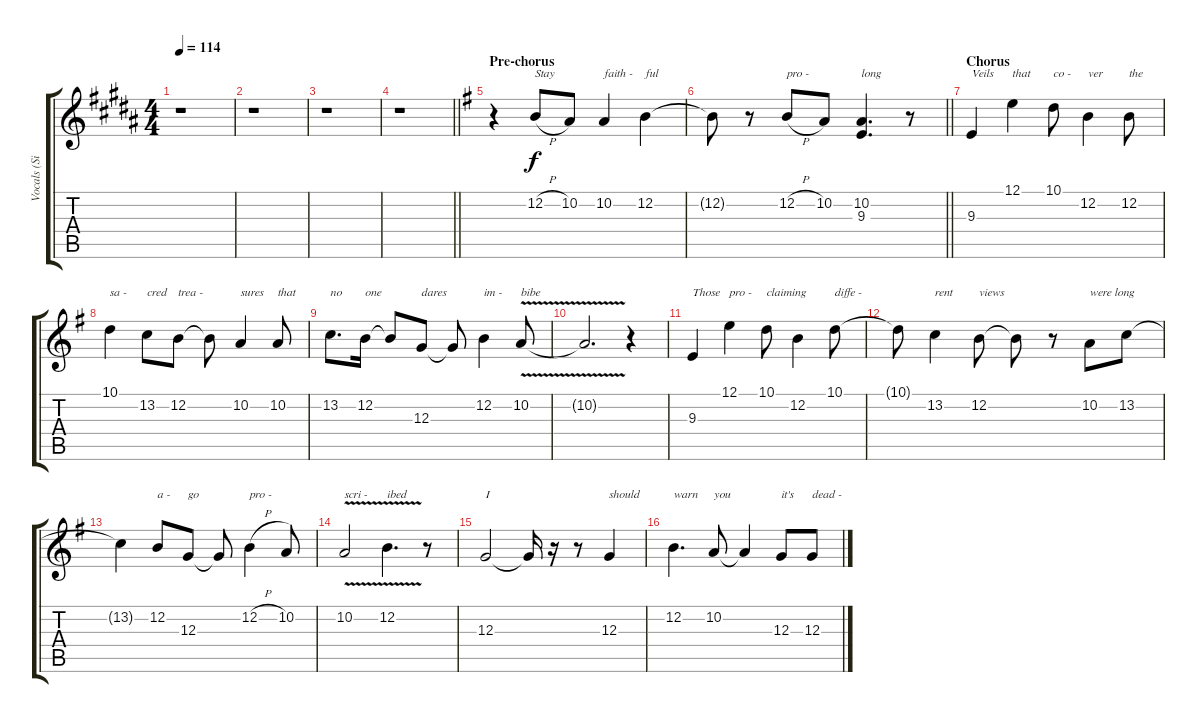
\track ("Vocals (Simone)" "Vocals (Si") {instrument flute}
\staff {score tabs}
\tuning (E4 B3 G3 D3 A2 E2) {hide}
\ts (4 4)
\tempo 114
\clef g2
\ks b
r.1{dy f} |
r.1 |
r.1 |
\barLineRight lightlight
r.1 |
\section ("" "Pre-chorus")
\ks eminor
r.4 12.2{h}.8{txt "Stay"} 10.2.8 10.2.4{txt "faith -"} 12.2.4{txt "ful"} |
\barLineRight lightlight
12.2{t}.8 r.8 12.2{h}.8{txt "pro -"} 10.2.8 (10.2 9.3).4{d txt "long"} r.8 |
\section ("" "Chorus")
9.3.4{txt "Veils"} 12.1.4{txt "that"} 10.1.8{txt "co -"} 12.2.4{txt "ver"} 12.2.8{txt "the"} |
10.1.4{txt "sa -"} 13.2.8{txt "cred"} 12.2.8{txt "trea -"} 12.2{t}.8 10.2.4{txt "sures"} 10.2.8{txt "that"} |
13.2.8{d txt "no"} 12.2.16{txt "one"} 12.2{t}.8 12.3.8{txt "dares"} 12.3{t}.8 12.2.4{txt "im -"} 10.2{v}.8{txt "bibe"} |
10.2{t}.2{d} r.4 |
9.3.4{txt "Those"} 12.1.4{txt "pro -"} 10.1.8{txt "claiming"} 12.2.4 10.1.8{txt "diffe -"} |
10.1{t}.8 13.2.4{txt "rent"} 12.2.8{txt "views"} 12.2{t}.8 r.8 10.2.8{txt "were long"} 13.2.8 |
13.2{t}.4 12.2.8{txt "a -"} 12.3.8{txt "go"} 12.3{t}.8 12.2{h}.4{txt "pro -"} 10.2.8 |
10.2{v}.2{txt "scri -"} 12.2{v}.4{d txt "ibed"} r.8 |
12.3.2{txt "I"} 12.3{t}.16 r.16 r.8 12.3.4{txt "should"} |
12.2.4{d txt "warn"} 10.2.8{txt "you"} 10.2{t}.4 12.3.8{txt "it's"} 12.3.8{txt "dead -"}
